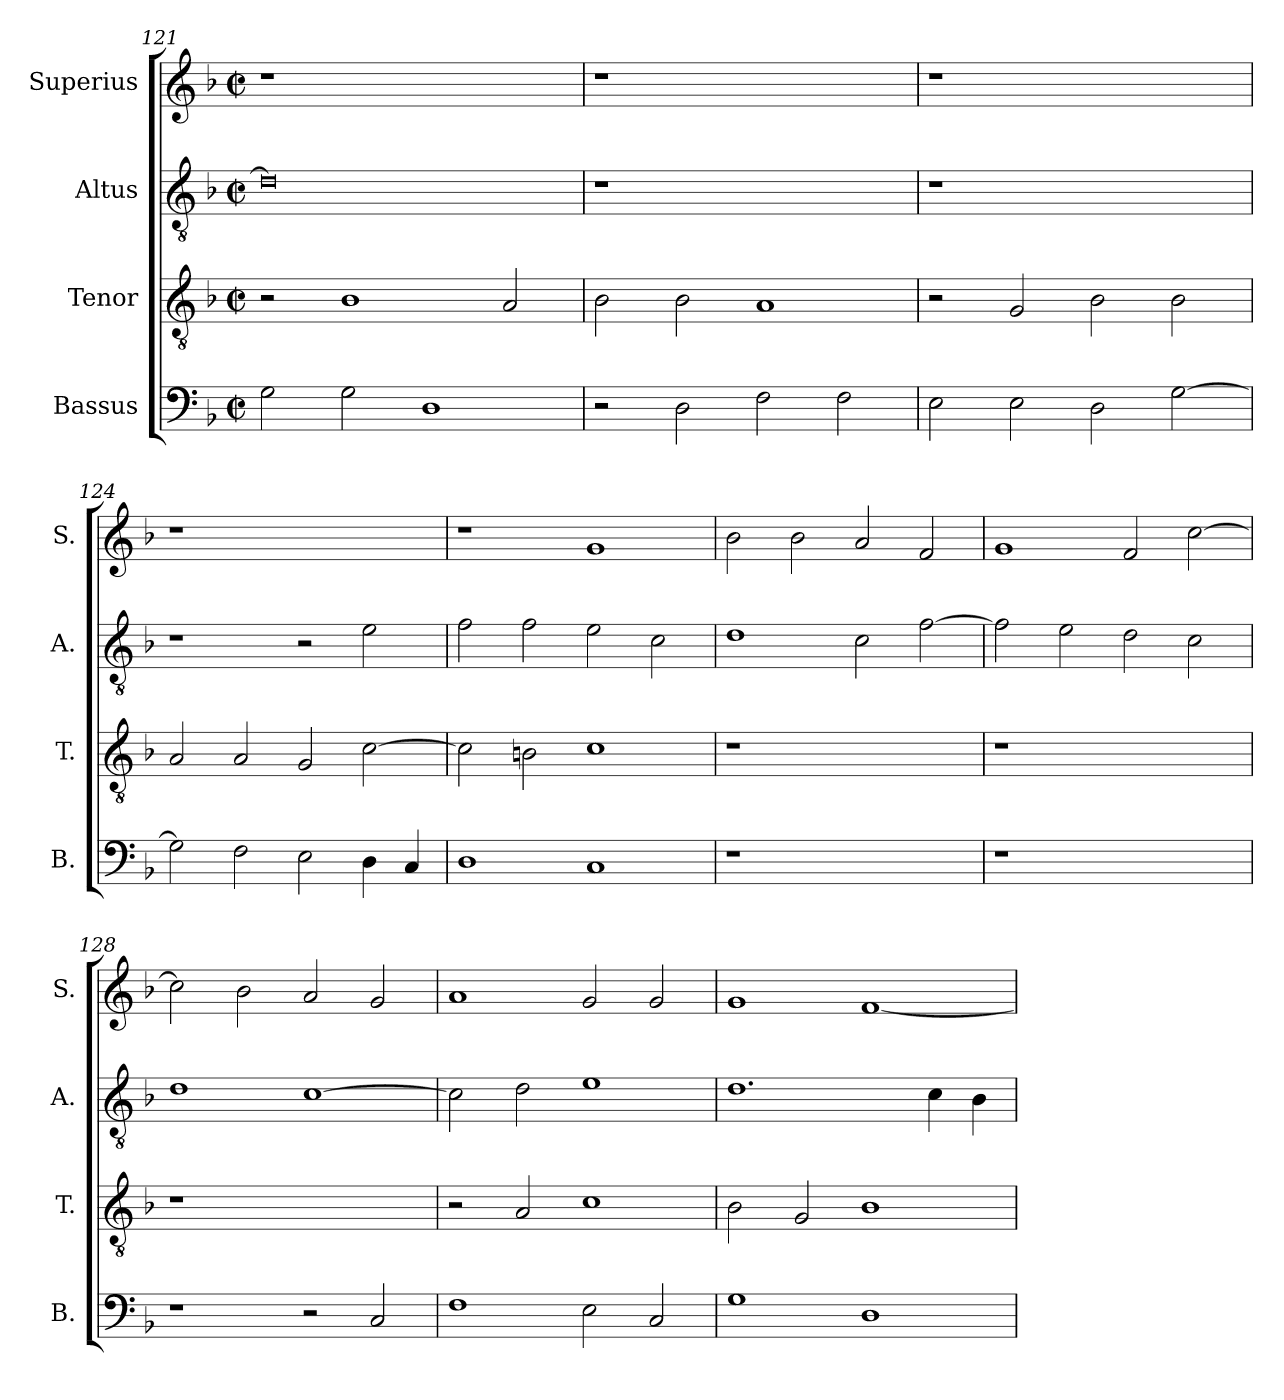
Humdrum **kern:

**kern	**kern	**kern	**kern
*part4	*part3	*part2	*part1
*staff4	*staff3	*staff2	*staff1
*I"Bassus	*I"Tenor	*I"Altus	*I"Superius
*I'B.	*I'T.	*I'A.	*I'S.
*clefF4	*clefGv2	*clefGv2	*clefG2
*	*ITrd7c12	*ITrd7c12	*
*k[b-]	*k[b-]	*k[b-]	*k[b-]
*F:	*F:	*F:	*F:
*M2/2	*M2/2	*M2/2	*M2/2
*met(c|)	*met(c|)	*met(c|)	*met(c|)
=121	=121	=121	=121
!	!	!	!LO:N:vis=1
2Gi\	2r	0Di]	1r
2Gi\	1BB-i	.	.
1Di	.	.	1ryy
.	2AAi/	.	.
=122	=122	=122	=122
!	!	!LO:N:vis=1	!LO:N:vis=1
2r	2BB-i\	1r	1r
2Di\	2BB-i\	.	.
2Fi\	1AAi	1ryy	1ryy
2Fi\	.	.	.
=123	=123	=123	=123
!	!	!LO:N:vis=1	!LO:N:vis=1
2Ei\	2r	1r	1r
2Ei\	2GGi/	.	.
2Di\	2BB-i\	1ryy	1ryy
[>2Gi\	2BB-i\	.	.
=124	=124	=124	=124
!	!	!	!LO:N:vis=1
2Gi\]	2AAi/	1r	1r
2Fi\	2AAi/	.	.
2Ei\	2GGi/	2r	1ryy
4Di\	[>2Ci\	2Ei\	.
4Ci/	.	.	.
!!LO:PB:g=z
=125	=125	=125	=125
1Di	2Ci\]	2Fi\	1r
.	2BBni\	2Fi\	.
1Ci	1Ci	2Ei\	1gi
.	.	2Ci\	.
=126	=126	=126	=126
!LO:N:vis=1	!LO:N:vis=1	!	!
1r	1r	1Di	2b-i\
.	.	.	2b-i\
1ryy	1ryy	2Ci\	2ai/
.	.	[>2Fi\	2fi/
=127	=127	=127	=127
!LO:N:vis=1	!LO:N:vis=1	!	!
1r	1r	2Fi\]	1gi
.	.	2Ei\	.
1ryy	1ryy	2Di\	2fi/
.	.	2Ci\	[>2cci\
=128	=128	=128	=128
!	!LO:N:vis=1	!	!
1r	1r	1Di	2cci\]
.	.	.	2b-i\
2r	1ryy	[>1Ci	2ai/
2Ci/	.	.	2gi/
=129	=129	=129	=129
1Fi	2r	2Ci\]	1ai
.	2AAi/	2Di\	.
2Ei\	1Ci	1Ei	2gi/
2Ci/	.	.	2gi/
!!LO:LB:g=z
=130	=130	=130	=130
1Gi	2BB-i\	1.Di	1gi
.	2GGi/	.	.
1Di	1BB-i	.	[<1fi
.	.	4Ci\	.
.	.	4BB-i\	.
=	=	=	=
*-	*-	*-	*-
